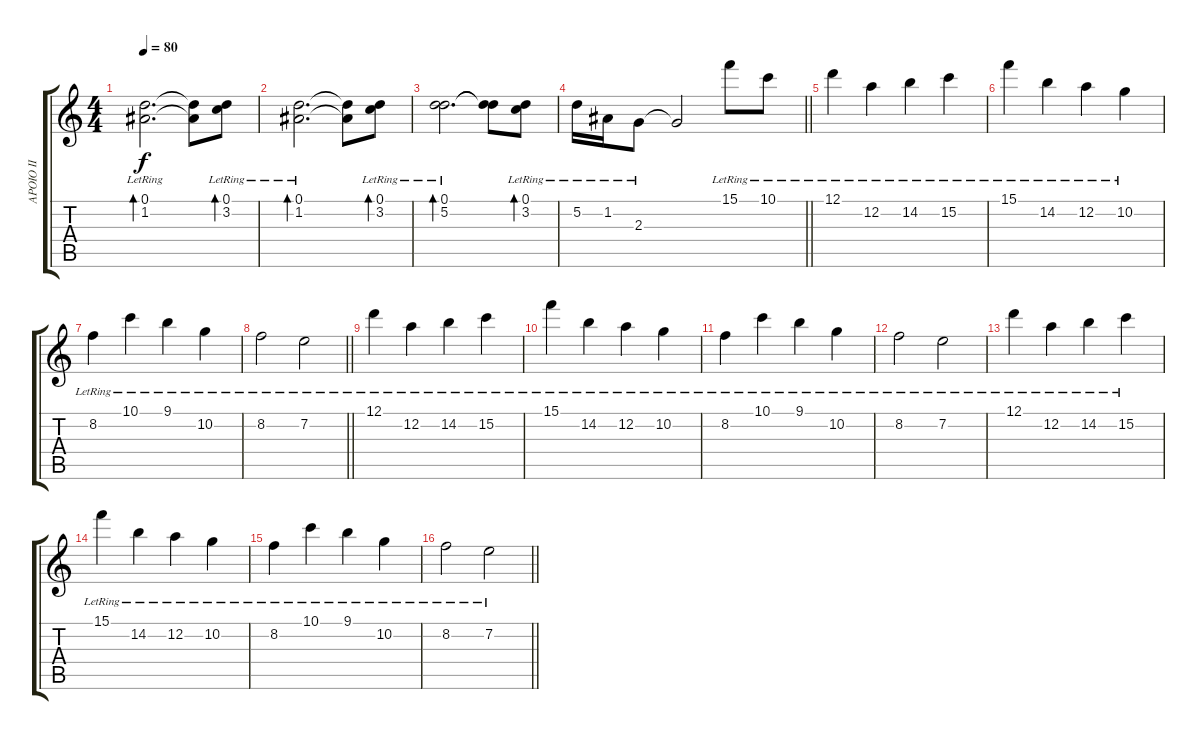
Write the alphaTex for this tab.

\track ("APOIO II" "APOIO II") {instrument electricguitarclean}
\staff {score tabs}
\tuning (D4 A3 F3 C3 G2 C2) {hide}
\ts (4 4)
\tempo 80
\clef g2
\ks c
(0.1{lr} 1.2{lr}).2{d bd 240 dy f} (0.1{t} 1.2{t}).8 (0.1{lr} 3.2{lr}).8{bd 240} |
(0.1{lr} 1.2{lr}).2{d bd 240} (0.1{t} 1.2{t}).8 (0.1{lr} 3.2{lr}).8{bd 240} |
(0.1{lr} 5.2{lr}).2{d bd 240} (0.1{t} 5.2{t}).8 (0.1{lr} 3.2{lr}).8{bd 240} |
\barLineRight lightlight
5.2{lr}.16 1.2{lr}.16 2.3{lr}.8 2.3{t}.2 15.1{lr}.8 10.1{lr}.8 |
\section ("" "")
12.1{lr}.4 12.2{lr}.4 14.2{lr}.4 15.2{lr}.4 |
15.1{lr}.4 14.2{lr}.4 12.2{lr}.4 10.2{lr}.4 |
8.2{lr}.4 10.1{lr}.4 9.1{lr}.4 10.2{lr}.4 |
\barLineRight lightlight
8.2{lr}.2 7.2{lr}.2 |
\section ("" "")
12.1{lr}.4 12.2{lr}.4 14.2{lr}.4 15.2{lr}.4 |
15.1{lr}.4 14.2{lr}.4 12.2{lr}.4 10.2{lr}.4 |
8.2{lr}.4 10.1{lr}.4 9.1{lr}.4 10.2{lr}.4 |
8.2{lr}.2 7.2{lr}.2 |
12.1{lr}.4 12.2{lr}.4 14.2{lr}.4 15.2{lr}.4 |
15.1{lr}.4 14.2{lr}.4 12.2{lr}.4 10.2{lr}.4 |
8.2{lr}.4 10.1{lr}.4 9.1{lr}.4 10.2{lr}.4 |
\barLineRight lightlight
8.2{lr}.2 7.2{lr}.2
